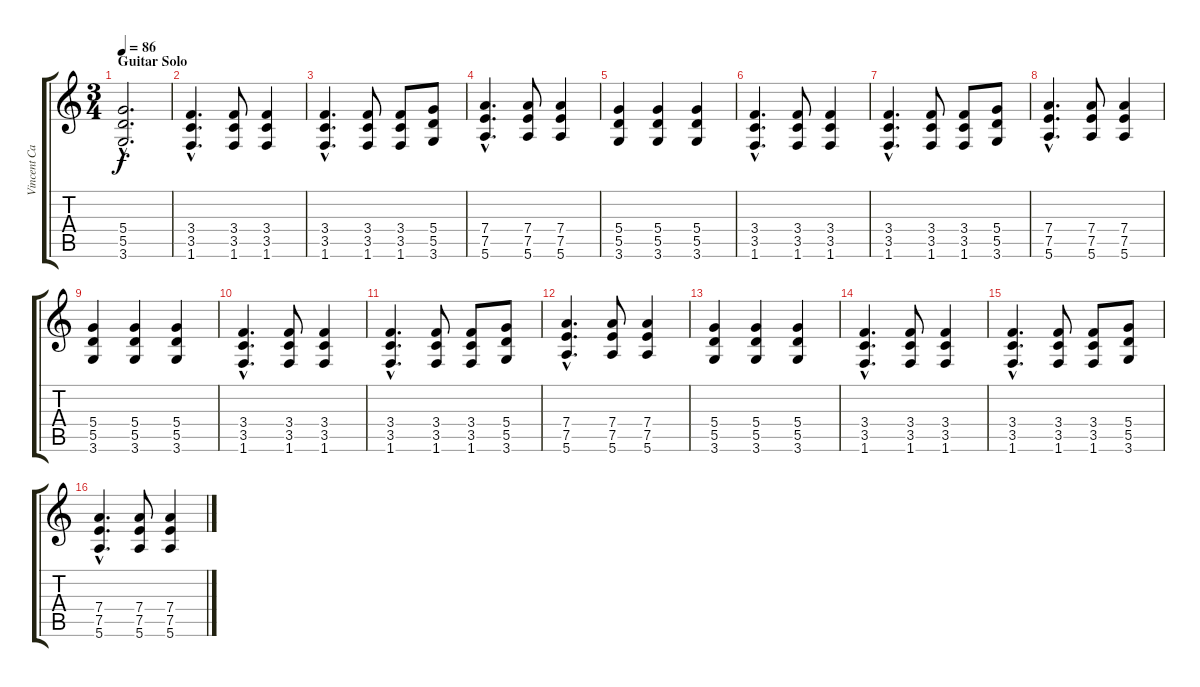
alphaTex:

\track ("Vincent Cavanagh (Electric Guitar 2) " "Vincent Ca") {instrument distortionguitar}
\staff {score tabs}
\tuning (E4 B3 G3 D3 A2 E2) {hide}
\ts (3 4)
\section ("" "Guitar Solo")
\tempo 86
\clef g2
\ks c
(5.4{hac} 5.5{hac} 3.6{hac}).2{d dy f} |
(3.4{hac} 3.5{hac} 1.6{hac}).4{d} (3.4 3.5 1.6).8 (3.4 3.5 1.6).4 |
(3.4{hac} 3.5{hac} 1.6{hac}).4{d} (3.4 3.5 1.6).8 (3.4 3.5 1.6).8 (5.4 5.5 3.6).8 |
(7.4{hac} 7.5{hac} 5.6{hac}).4{d} (7.4 7.5 5.6).8 (7.4 7.5 5.6).4 |
(5.4 5.5 3.6).4 (5.4 5.5 3.6).4 (5.4 5.5 3.6).4 |
(3.4{hac} 3.5{hac} 1.6{hac}).4{d} (3.4 3.5 1.6).8 (3.4 3.5 1.6).4 |
(3.4{hac} 3.5{hac} 1.6{hac}).4{d} (3.4 3.5 1.6).8 (3.4 3.5 1.6).8 (5.4 5.5 3.6).8 |
(7.4{hac} 7.5{hac} 5.6{hac}).4{d} (7.4 7.5 5.6).8 (7.4 7.5 5.6).4 |
(5.4 5.5 3.6).4 (5.4 5.5 3.6).4 (5.4 5.5 3.6).4 |
(3.4{hac} 3.5{hac} 1.6{hac}).4{d} (3.4 3.5 1.6).8 (3.4 3.5 1.6).4 |
(3.4{hac} 3.5{hac} 1.6{hac}).4{d} (3.4 3.5 1.6).8 (3.4 3.5 1.6).8 (5.4 5.5 3.6).8 |
(7.4{hac} 7.5{hac} 5.6{hac}).4{d} (7.4 7.5 5.6).8 (7.4 7.5 5.6).4 |
(5.4 5.5 3.6).4 (5.4 5.5 3.6).4 (5.4 5.5 3.6).4 |
(3.4{hac} 3.5{hac} 1.6{hac}).4{d} (3.4 3.5 1.6).8 (3.4 3.5 1.6).4 |
(3.4{hac} 3.5{hac} 1.6{hac}).4{d} (3.4 3.5 1.6).8 (3.4 3.5 1.6).8 (5.4 5.5 3.6).8 |
(7.4{hac} 7.5{hac} 5.6{hac}).4{d} (7.4 7.5 5.6).8 (7.4 7.5 5.6).4
